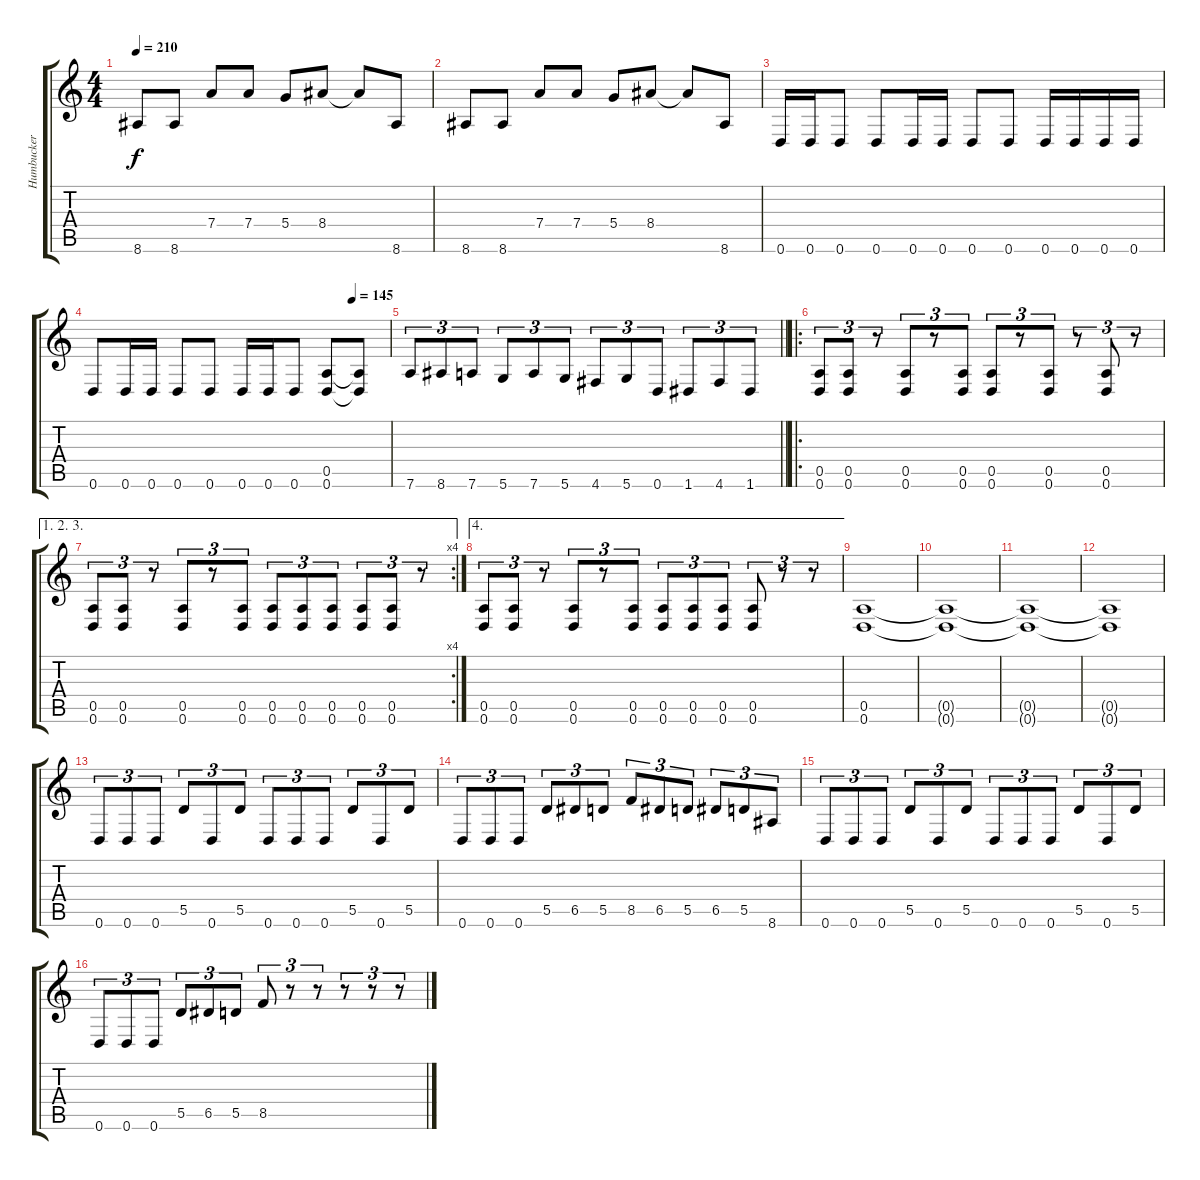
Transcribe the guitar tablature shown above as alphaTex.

\track ("Humbucker" "Humbucker") {instrument distortionguitar}
\staff {score tabs}
\tuning (E4 B3 G3 D3 A2 D2) {hide}
\ts (4 4)
\tempo 210
\clef g2
\ks c
8.6.8{dy f} 8.6.8 7.4.8 7.4.8 5.4.8 8.4.8 8.4{t}.8 8.6.8 |
8.6.8 8.6.8 7.4.8 7.4.8 5.4.8 8.4.8 8.4{t}.8 8.6.8 |
0.6.16 0.6.16 0.6.8 0.6.8 0.6.16 0.6.16 0.6.8 0.6.8 0.6.16 0.6.16 0.6.16 0.6.16 |
\tempo (145 0.875)
0.6.8 0.6.16 0.6.16 0.6.8 0.6.8 0.6.16 0.6.16 0.6.8 (0.5 0.6).8 (0.5{t} 0.6{t}).8 |
\barLineRight lightlight
7.6.8{tu (3 2)} 8.6.8{tu (3 2)} 7.6.8{tu (3 2)} 5.6.8{tu (3 2)} 7.6.8{tu (3 2)} 5.6.8{tu (3 2)} 4.6.8{tu (3 2)} 5.6.8{tu (3 2)} 0.6.8{tu (3 2)} 1.6.8{tu (3 2)} 4.6.8{tu (3 2)} 1.6.8{tu (3 2)} |
\ro
(0.5 0.6).8{tu (3 2)} (0.5 0.6).8{tu (3 2)} r.8{tu (3 2)} (0.5 0.6).8{tu (3 2)} r.8{tu (3 2)} (0.5 0.6).8{tu (3 2)} (0.5 0.6).8{tu (3 2)} r.8{tu (3 2)} (0.5 0.6).8{tu (3 2)} r.8{tu (3 2)} (0.5 0.6).8{tu (3 2)} r.8{tu (3 2)} |
\ae (1 2 3)
\rc 4
(0.5 0.6).8{tu (3 2)} (0.5 0.6).8{tu (3 2)} r.8{tu (3 2)} (0.5 0.6).8{tu (3 2)} r.8{tu (3 2)} (0.5 0.6).8{tu (3 2)} (0.5 0.6).8{tu (3 2)} (0.5 0.6).8{tu (3 2)} (0.5 0.6).8{tu (3 2)} (0.5 0.6).8{tu (3 2)} (0.5 0.6).8{tu (3 2)} r.8{tu (3 2)} |
\ae 4
(0.5 0.6).8{tu (3 2)} (0.5 0.6).8{tu (3 2)} r.8{tu (3 2)} (0.5 0.6).8{tu (3 2)} r.8{tu (3 2)} (0.5 0.6).8{tu (3 2)} (0.5 0.6).8{tu (3 2)} (0.5 0.6).8{tu (3 2)} (0.5 0.6).8{tu (3 2)} (0.5 0.6).8{tu (3 2)} r.8{tu (3 2)} r.8{tu (3 2)} |
(0.5 0.6).1 |
(0.5{t} 0.6{t}).1 |
(0.5{t} 0.6{t}).1 |
(0.5{t} 0.6{t}).1 |
0.6.8{tu (3 2)} 0.6.8{tu (3 2)} 0.6.8{tu (3 2)} 5.5.8{tu (3 2)} 0.6.8{tu (3 2)} 5.5.8{tu (3 2)} 0.6.8{tu (3 2)} 0.6.8{tu (3 2)} 0.6.8{tu (3 2)} 5.5.8{tu (3 2)} 0.6.8{tu (3 2)} 5.5.8{tu (3 2)} |
0.6.8{tu (3 2)} 0.6.8{tu (3 2)} 0.6.8{tu (3 2)} 5.5.8{tu (3 2)} 6.5.8{tu (3 2)} 5.5.8{tu (3 2)} 8.5.8{tu (3 2)} 6.5.8{tu (3 2)} 5.5.8{tu (3 2)} 6.5.8{tu (3 2)} 5.5.8{tu (3 2)} 8.6.8{tu (3 2)} |
0.6.8{tu (3 2)} 0.6.8{tu (3 2)} 0.6.8{tu (3 2)} 5.5.8{tu (3 2)} 0.6.8{tu (3 2)} 5.5.8{tu (3 2)} 0.6.8{tu (3 2)} 0.6.8{tu (3 2)} 0.6.8{tu (3 2)} 5.5.8{tu (3 2)} 0.6.8{tu (3 2)} 5.5.8{tu (3 2)} |
0.6.8{tu (3 2)} 0.6.8{tu (3 2)} 0.6.8{tu (3 2)} 5.5.8{tu (3 2)} 6.5.8{tu (3 2)} 5.5.8{tu (3 2)} 8.5.8{tu (3 2)} r.8{tu (3 2)} r.8{tu (3 2)} r.8{tu (3 2)} r.8{tu (3 2)} r.8{tu (3 2)}
